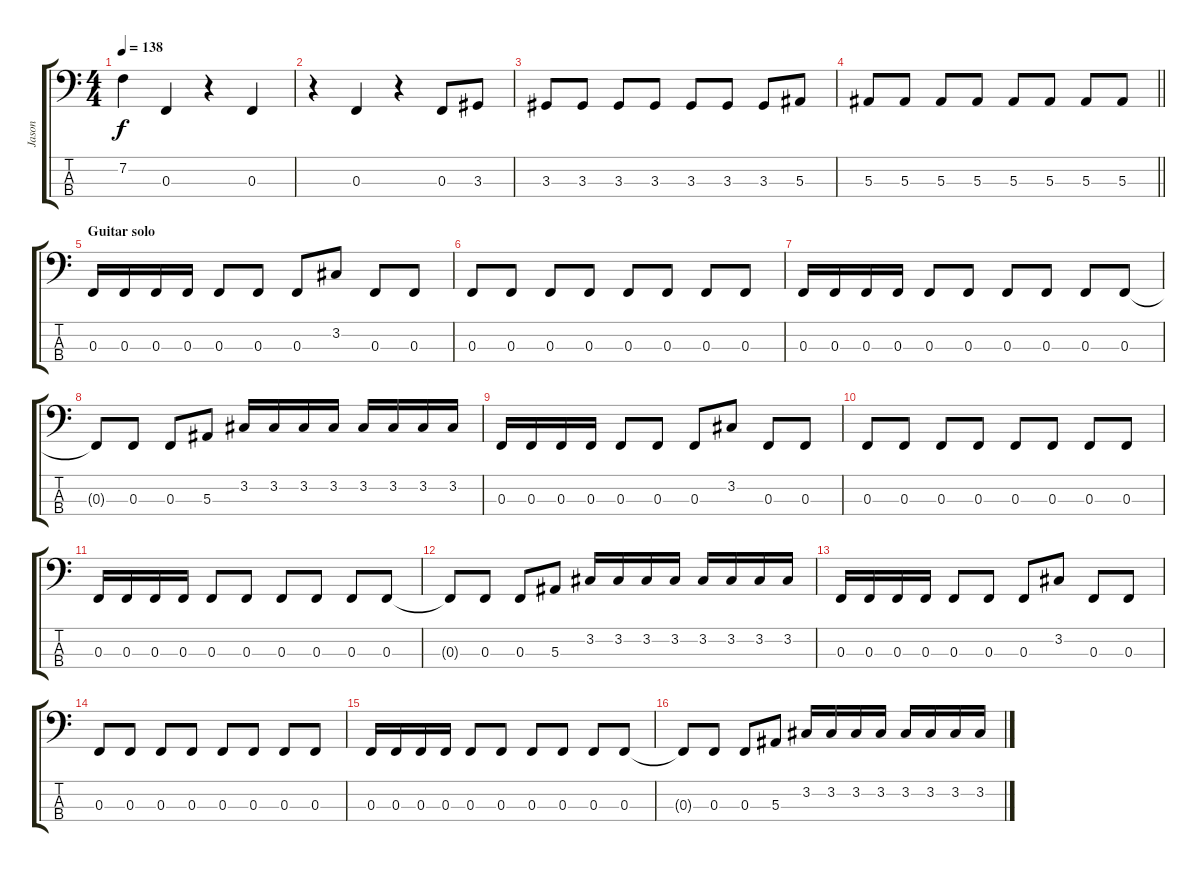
\track ("Jason" "Jason") {instrument electricbasspick}
\staff {score tabs}
\tuning (Eb2 Bb1 F1 C1) {hide}
\ts (4 4)
\tempo 138
\clef f4
\ks c
7.2{t}.4{dy f} 0.3.4 r.4 0.3.4 |
r.4 0.3.4 r.4 0.3.8 3.3.8 |
3.3.8 3.3.8 3.3.8 3.3.8 3.3.8 3.3.8 3.3.8 5.3.8 |
\barLineRight lightlight
5.3.8 5.3.8 5.3.8 5.3.8 5.3.8 5.3.8 5.3.8 5.3.8 |
\section ("" "Guitar solo")
0.3.16 0.3.16 0.3.16 0.3.16 0.3.8 0.3.8 0.3.8 3.2.8 0.3.8 0.3.8 |
0.3.8 0.3.8 0.3.8 0.3.8 0.3.8 0.3.8 0.3.8 0.3.8 |
0.3.16 0.3.16 0.3.16 0.3.16 0.3.8 0.3.8 0.3.8 0.3.8 0.3.8 0.3.8 |
0.3{t}.8 0.3.8 0.3.8 5.3.8 3.2.16 3.2.16 3.2.16 3.2.16 3.2.16 3.2.16 3.2.16 3.2.16 |
0.3.16 0.3.16 0.3.16 0.3.16 0.3.8 0.3.8 0.3.8 3.2.8 0.3.8 0.3.8 |
0.3.8 0.3.8 0.3.8 0.3.8 0.3.8 0.3.8 0.3.8 0.3.8 |
0.3.16 0.3.16 0.3.16 0.3.16 0.3.8 0.3.8 0.3.8 0.3.8 0.3.8 0.3.8 |
0.3{t}.8 0.3.8 0.3.8 5.3.8 3.2.16 3.2.16 3.2.16 3.2.16 3.2.16 3.2.16 3.2.16 3.2.16 |
0.3.16 0.3.16 0.3.16 0.3.16 0.3.8 0.3.8 0.3.8 3.2.8 0.3.8 0.3.8 |
0.3.8 0.3.8 0.3.8 0.3.8 0.3.8 0.3.8 0.3.8 0.3.8 |
0.3.16 0.3.16 0.3.16 0.3.16 0.3.8 0.3.8 0.3.8 0.3.8 0.3.8 0.3.8 |
0.3{t}.8 0.3.8 0.3.8 5.3.8 3.2.16 3.2.16 3.2.16 3.2.16 3.2.16 3.2.16 3.2.16 3.2.16
